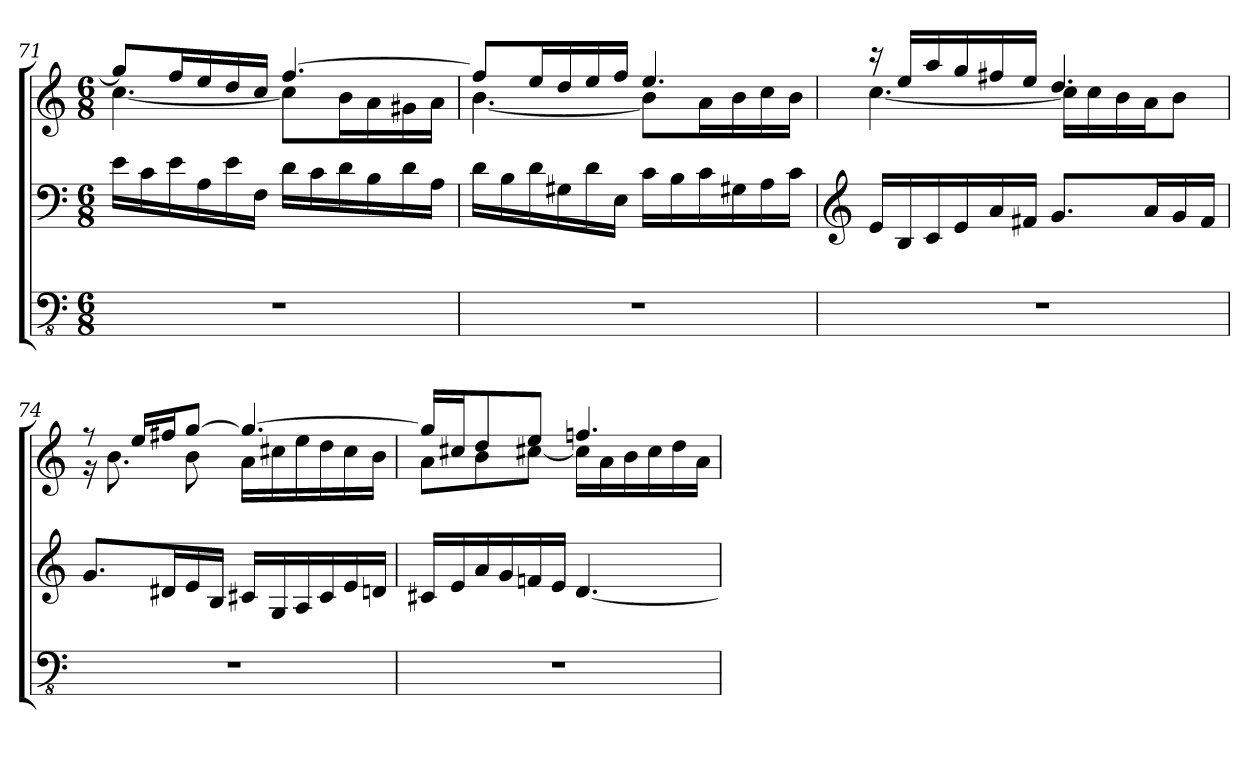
**kern	**kern	**kern
*part1	*part1	*part1
*staff3	*staff2	*staff1
!!LO:PB:g=z
*clefFv4	*clefF4	*clefG2
*k[]	*k[]	*k[]
*M6/8	*M6/8	*M6/8
=71	=71	=71
*	*	*^
2.r	16e\LL	8gg/L]	[4.cc\
.	16c\	.	.
.	16e\	16ff/L	.
.	16A\	16ee/	.
.	16e\	16dd/	.
.	16F\JJ	16cc/JJ	.
.	16d\LL	[4.ff/	8cc\L]
.	16c\	.	.
.	16d\	.	16b\L
.	16B\	.	16a\
.	16d\	.	16g#X\
.	16A\JJ	.	16a\JJ
=72	=72	=72	=72
2.r	16d\LL	8ff/L]	[4.b\
.	16B\	.	.
.	16d\	16ee/L	.
.	16G#X\	16dd/	.
.	16d\	16ee/	.
.	16E\JJ	16ff/JJ	.
.	16c\LL	4.ee/	8b\L]
.	16B\	.	.
.	16c\	.	16a\L
.	16G#X\	.	16b\
.	16A\	.	16cc\
.	16c\JJ	.	16b\JJ
=73	=73	=73	=73
*	*clefG2	*	*
2.r	16e/LL	16r	[4.cc\
.	16B/	16ee/LL	.
.	16c/	16aa/	.
.	16e/	16gg/	.
.	16a/	16ff#X/	.
.	16f#X/JJ	16ee/JJ	.
.	8.g/L	4.dd/	16cc\LL]
.	.	.	16cc\
.	.	.	16b\
.	16a/L	.	16a\J
.	16g/	.	8b\J
.	16f#/JJ	.	.
=74	=74	=74	=74
2.r	8.g/L	8r	16r
.	.	.	8.b\
.	.	16ee/LL	.
.	16d#X/L	16ff#X/J	.
.	16e/	[8gg/J	8b\
.	16B/JJ	.	.
.	16c#X/LL	4.gg/_	16a\LL
.	16G/	.	16cc#X\
.	16A/	.	16ee\
.	16c#/	.	16dd\
.	16e/	.	16cc#\
.	16dn/JJ	.	16b\JJ
!!LO:LB:g=z	!!
=75	=75	=75	=75
2.r	16c#X/LL	16gg/LL]	8a\L
.	16e/	16cc#X/J	.
.	16a/	8dd/	8b\
.	16g/	.	.
.	16fn/	8ee/J	[8cc#X\J
.	16e/JJ	.	.
.	[4.d/	4.ffn/	16cc#\LL]
.	.	.	16a\
.	.	.	16b\
.	.	.	16cc#\
.	.	.	16dd\
.	.	.	16a\JJ
*	*	*v	*v
=	=	=
*-	*-	*-
